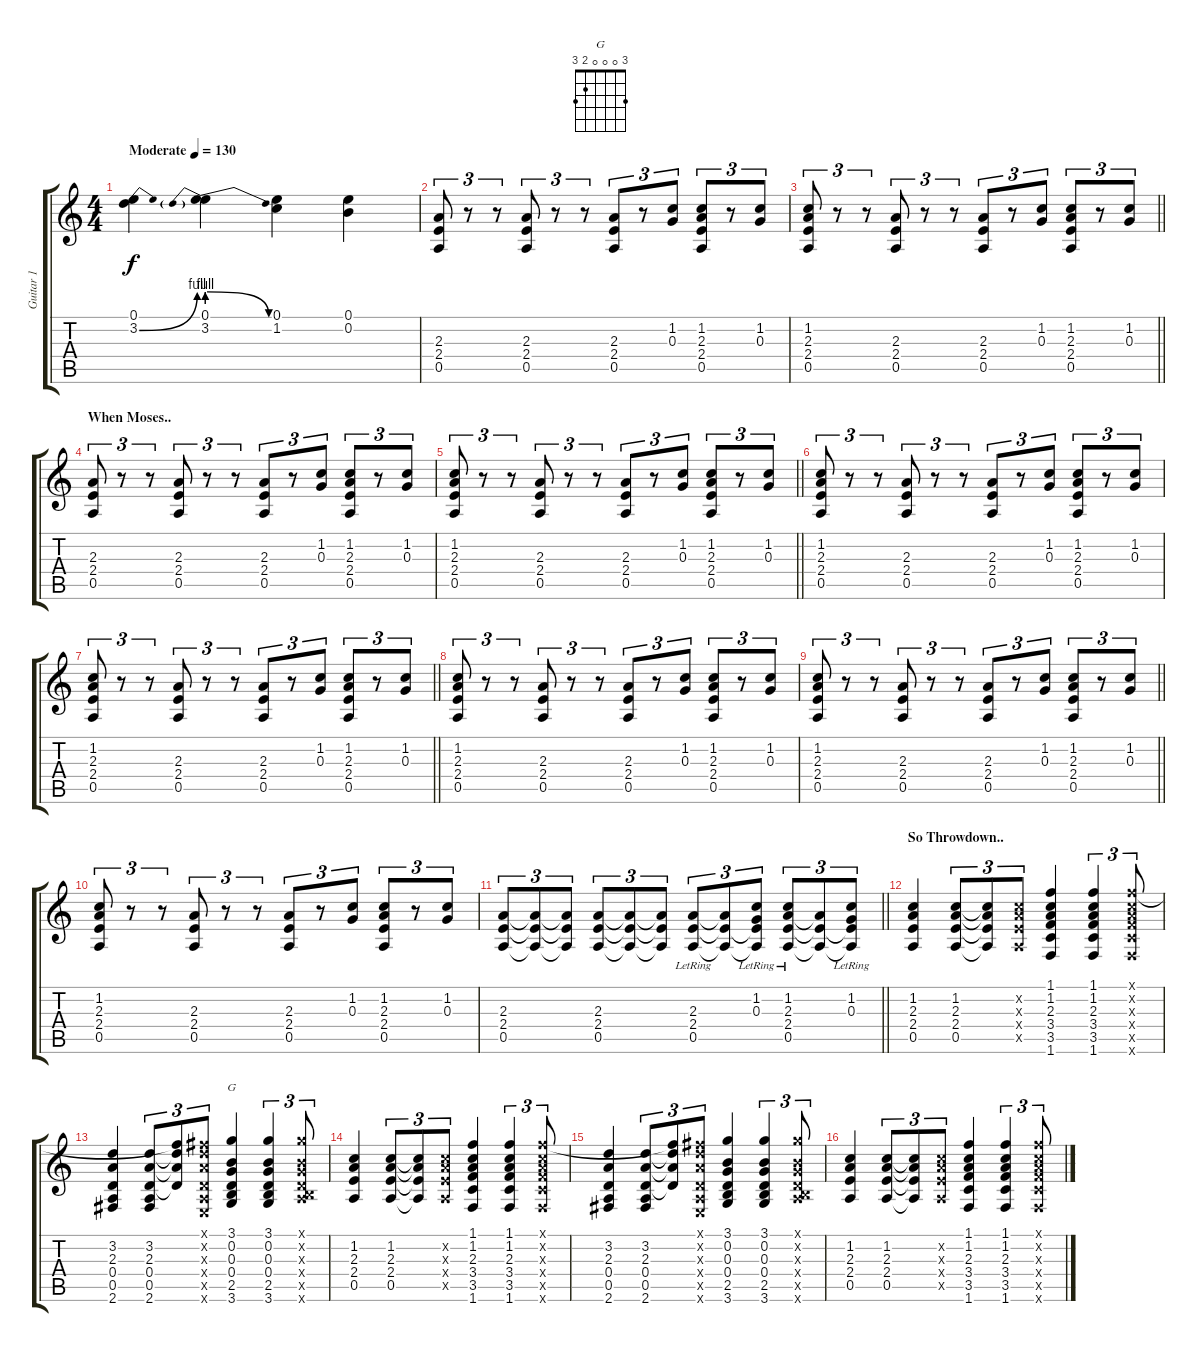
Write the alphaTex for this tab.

\track ("Guitar 1" "Guitar 1") {instrument acousticguitarsteel}
\staff {score tabs}
\tuning (E4 B3 G3 D3 A2 E2) {hide}
\chord ("G" 3 0 0 0 2 3)
\ts (4 4)
\tempo (130 "Moderate")
\clef g2
\ks c
(0.1 3.2{be (bend 0 0 60 4)}).4{dy f instrument acousticguitarsteel} (0.1 3.2{be (prebendrelease 0 4 60 0)}).4 (0.1 1.2).4 (0.1 0.2).4 |
(2.3 2.4 0.5).8{tu (3 2)} r.8{tu (3 2)} r.8{tu (3 2)} (2.3 2.4 0.5).8{tu (3 2)} r.8{tu (3 2)} r.8{tu (3 2)} (2.3 2.4 0.5).8{tu (3 2)} r.8{tu (3 2)} (1.2 0.3).8{tu (3 2)} (1.2 2.3 2.4 0.5).8{tu (3 2)} r.8{tu (3 2)} (1.2 0.3).8{tu (3 2)} |
\barLineRight lightlight
(1.2 2.3 2.4 0.5).8{tu (3 2)} r.8{tu (3 2)} r.8{tu (3 2)} (2.3 2.4 0.5).8{tu (3 2)} r.8{tu (3 2)} r.8{tu (3 2)} (2.3 2.4 0.5).8{tu (3 2)} r.8{tu (3 2)} (1.2 0.3).8{tu (3 2)} (1.2 2.3 2.4 0.5).8{tu (3 2)} r.8{tu (3 2)} (1.2 0.3).8{tu (3 2)} |
\section ("" "When Moses..")
(2.3 2.4 0.5).8{tu (3 2)} r.8{tu (3 2)} r.8{tu (3 2)} (2.3 2.4 0.5).8{tu (3 2)} r.8{tu (3 2)} r.8{tu (3 2)} (2.3 2.4 0.5).8{tu (3 2)} r.8{tu (3 2)} (1.2 0.3).8{tu (3 2)} (1.2 2.3 2.4 0.5).8{tu (3 2)} r.8{tu (3 2)} (1.2 0.3).8{tu (3 2)} |
\barLineRight lightlight
(1.2 2.3 2.4 0.5).8{tu (3 2)} r.8{tu (3 2)} r.8{tu (3 2)} (2.3 2.4 0.5).8{tu (3 2)} r.8{tu (3 2)} r.8{tu (3 2)} (2.3 2.4 0.5).8{tu (3 2)} r.8{tu (3 2)} (1.2 0.3).8{tu (3 2)} (1.2 2.3 2.4 0.5).8{tu (3 2)} r.8{tu (3 2)} (1.2 0.3).8{tu (3 2)} |
(1.2 2.3 2.4 0.5).8{tu (3 2)} r.8{tu (3 2)} r.8{tu (3 2)} (2.3 2.4 0.5).8{tu (3 2)} r.8{tu (3 2)} r.8{tu (3 2)} (2.3 2.4 0.5).8{tu (3 2)} r.8{tu (3 2)} (1.2 0.3).8{tu (3 2)} (1.2 2.3 2.4 0.5).8{tu (3 2)} r.8{tu (3 2)} (1.2 0.3).8{tu (3 2)} |
\barLineRight lightlight
(1.2 2.3 2.4 0.5).8{tu (3 2)} r.8{tu (3 2)} r.8{tu (3 2)} (2.3 2.4 0.5).8{tu (3 2)} r.8{tu (3 2)} r.8{tu (3 2)} (2.3 2.4 0.5).8{tu (3 2)} r.8{tu (3 2)} (1.2 0.3).8{tu (3 2)} (1.2 2.3 2.4 0.5).8{tu (3 2)} r.8{tu (3 2)} (1.2 0.3).8{tu (3 2)} |
(1.2 2.3 2.4 0.5).8{tu (3 2)} r.8{tu (3 2)} r.8{tu (3 2)} (2.3 2.4 0.5).8{tu (3 2)} r.8{tu (3 2)} r.8{tu (3 2)} (2.3 2.4 0.5).8{tu (3 2)} r.8{tu (3 2)} (1.2 0.3).8{tu (3 2)} (1.2 2.3 2.4 0.5).8{tu (3 2)} r.8{tu (3 2)} (1.2 0.3).8{tu (3 2)} |
\barLineRight lightlight
(1.2 2.3 2.4 0.5).8{tu (3 2)} r.8{tu (3 2)} r.8{tu (3 2)} (2.3 2.4 0.5).8{tu (3 2)} r.8{tu (3 2)} r.8{tu (3 2)} (2.3 2.4 0.5).8{tu (3 2)} r.8{tu (3 2)} (1.2 0.3).8{tu (3 2)} (1.2 2.3 2.4 0.5).8{tu (3 2)} r.8{tu (3 2)} (1.2 0.3).8{tu (3 2)} |
(1.2 2.3 2.4 0.5).8{tu (3 2)} r.8{tu (3 2)} r.8{tu (3 2)} (2.3 2.4 0.5).8{tu (3 2)} r.8{tu (3 2)} r.8{tu (3 2)} (2.3 2.4 0.5).8{tu (3 2)} r.8{tu (3 2)} (1.2 0.3).8{tu (3 2)} (1.2 2.3 2.4 0.5).8{tu (3 2)} r.8{tu (3 2)} (1.2 0.3).8{tu (3 2)} |
\barLineRight lightlight
(2.3 2.4 0.5).8{tu (3 2)} (2.3{t} 2.4{t} 0.5{t}).8{tu (3 2)} (2.3{t} 2.4{t} 0.5{t}).8{tu (3 2)} (2.3 2.4 0.5).8{tu (3 2)} (2.3{t} 2.4{t} 0.5{t}).8{tu (3 2)} (2.3{t} 2.4{t} 0.5{t}).8{tu (3 2)} (2.3{lr} 2.4{lr} 0.5{lr}).8{tu (3 2)} (2.3{t} 2.4{t} 0.5{t}).8{tu (3 2)} (1.2{lr} 0.3 2.4{t} 0.5{t}).8{tu (3 2)} (1.2 2.3{lr} 2.4{lr} 0.5{lr}).8{tu (3 2)} (2.3{t} 2.4{t} 0.5{t}).8{tu (3 2)} (1.2{lr} 0.3 2.4{t} 0.5{t}).8{tu (3 2)} |
\section ("" "So Throwdown..")
(1.2 2.3 2.4 0.5).4 (1.2 2.3 2.4 0.5).8{tu (3 2)} (1.2{t} 2.3{t} 2.4{t} 0.5{t}).8{tu (3 2)} (1.2{x} 2.3{x} 2.4{x} 0.5{x}).8{tu (3 2)} (1.1 1.2 2.3 3.4 3.5 1.6).4 (1.1 1.2 2.3 3.4 3.5 1.6).4{tu (3 2)} (1.1{x} 1.2{x} 2.3{x} 3.4{x} 3.5{x} 1.6{x}).8{tu (3 2)} |
(3.2 2.3 0.4 0.5 2.6).4 (3.2 2.3 0.4 0.5 2.6).8{tu (3 2)} (1.1{t} 3.2{t} 2.3{t} 0.4{t}).8{tu (3 2)} (2.1{x} 3.2{x} 2.3{x} 0.4{x} 0.5{x} 0.6{x}).8{tu (3 2)} (3.1 0.2 0.3 0.4 2.5 3.6).4{ch "G"} (3.1 0.2 0.3 0.4 2.5 3.6).4{tu (3 2)} (3.1{x} 0.2{x} 0.3{x} 0.4{x} 2.5{x} 5.6{x}).8{tu (3 2)} |
(1.2 2.3 2.4 0.5).4 (1.2 2.3 2.4 0.5).8{tu (3 2)} (1.2{t} 2.3{t} 2.4{t} 0.5{t}).8{tu (3 2)} (1.2{x} 2.3{x} 2.4{x} 0.5{x}).8{tu (3 2)} (1.1 1.2 2.3 3.4 3.5 1.6).4 (1.1 1.2 2.3 3.4 3.5 1.6).4{tu (3 2)} (1.1{x} 1.2{x} 2.3{x} 3.4{x} 3.5{x} 1.6{x}).8{tu (3 2)} |
(3.2 2.3 0.4 0.5 2.6).4 (3.2 2.3 0.4 0.5 2.6).8{tu (3 2)} (1.1{t} 3.2{t} 2.3{t} 0.4{t}).8{tu (3 2)} (2.1{x} 3.2{x} 2.3{x} 0.4{x} 0.5{x} 0.6{x}).8{tu (3 2)} (3.1 0.2 0.3 0.4 2.5 3.6).4 (3.1 0.2 0.3 0.4 2.5 3.6).4{tu (3 2)} (3.1{x} 0.2{x} 0.3{x} 0.4{x} 2.5{x} 5.6{x}).8{tu (3 2)} |
(1.2 2.3 2.4 0.5).4 (1.2 2.3 2.4 0.5).8{tu (3 2)} (1.2{t} 2.3{t} 2.4{t} 0.5{t}).8{tu (3 2)} (1.2{x} 2.3{x} 2.4{x} 0.5{x}).8{tu (3 2)} (1.1 1.2 2.3 3.4 3.5 1.6).4 (1.1 1.2 2.3 3.4 3.5 1.6).4{tu (3 2)} (1.1{x} 1.2{x} 2.3{x} 3.4{x} 3.5{x} 1.6{x}).8{tu (3 2)}
